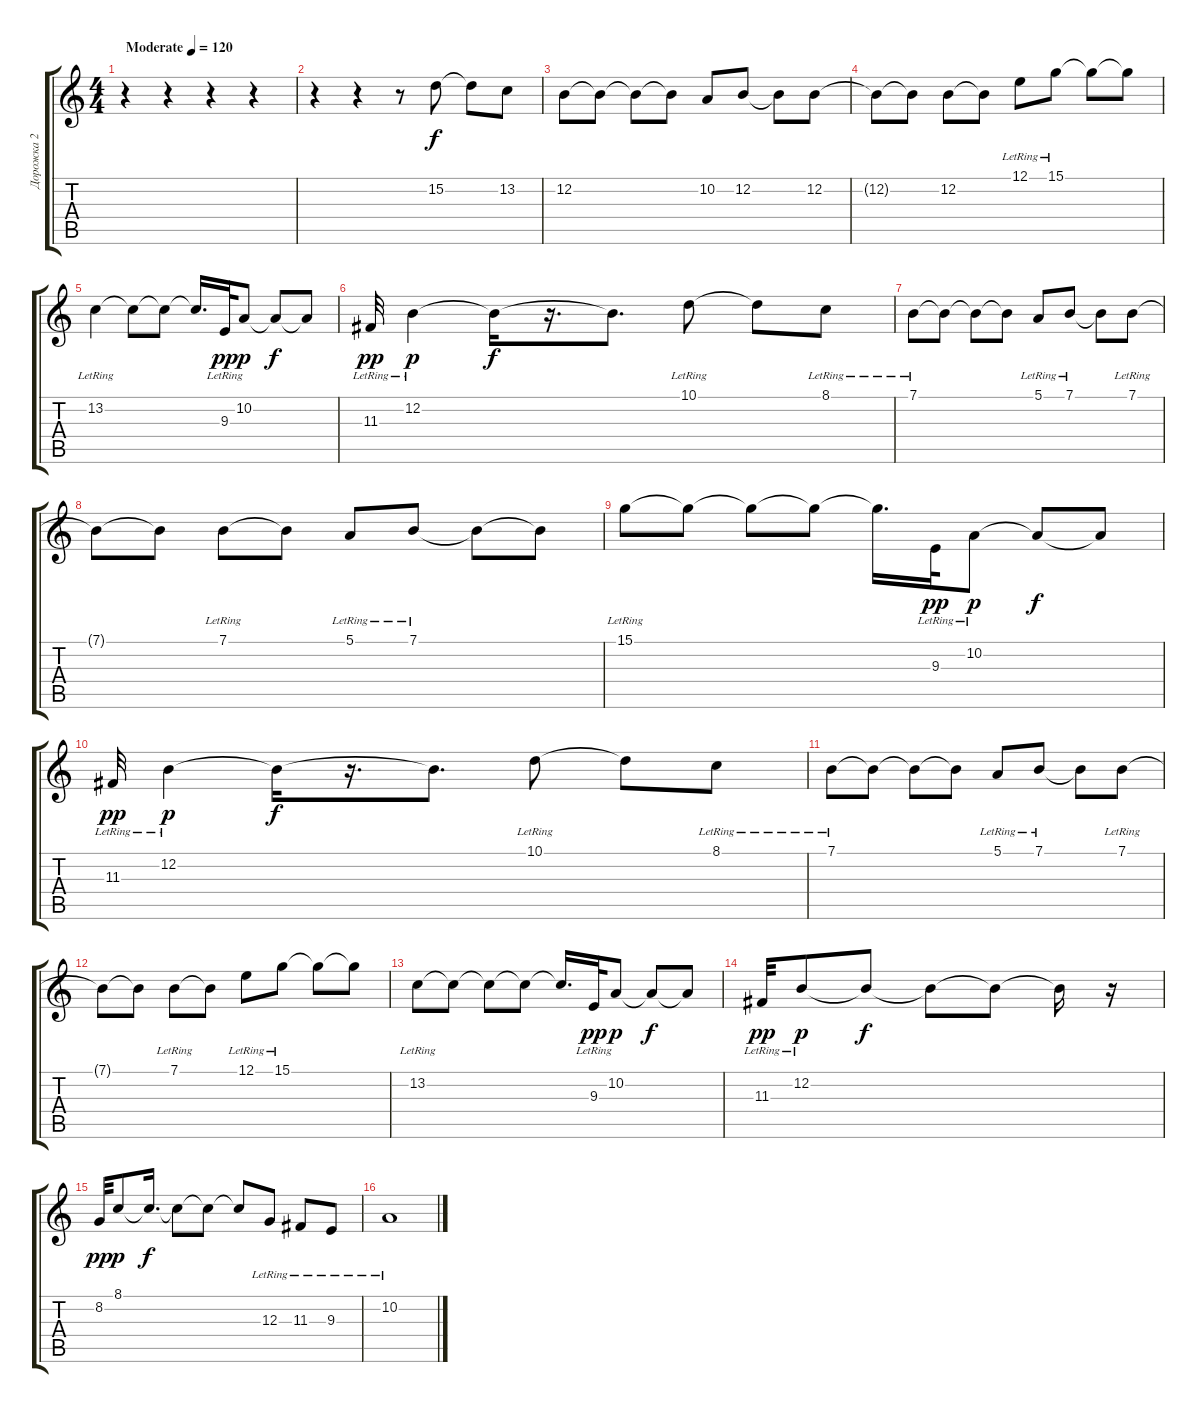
\track ("Дорожка 2" "Дорожка 2") {instrument brightacousticpiano}
\staff {score tabs}
\tuning (E4 B3 G3 D3 A2 E2) {hide}
\ts (4 4)
\tempo (120 "Moderate")
\clef g2
\ks c
r.4{dy f instrument brightacousticpiano} r.4 r.4 r.4 |
r.4 r.4 r.8 15.2.8 15.2{t}.8 13.2.8 |
12.2.8 12.2{t}.8 12.2{t}.8 12.2{t}.8 10.2.8 12.2.8 12.2{t}.8 12.2.8 |
12.2{t}.8 12.2{t}.8 12.2.8 12.2{t}.8 12.1{lr}.8 15.1{lr}.8 15.1{t}.8 15.1{t}.8 |
13.2{lr}.4 13.2{t}.8 13.2{t}.8 13.2{t}.16{d} 9.3{lr}.32{dy pp} 10.2{lr}.8{dy p} 10.2{t}.8{dy f} 10.2{t}.8 |
11.3{lr}.32{dy pp} 12.2{lr}.4{dy p} 12.2{t}.16{dy f} r.16{d} 12.2{t}.8{d} 10.1{lr}.8 10.1{t}.8 8.1{lr}.8 |
7.1{lr}.8 7.1{t}.8 7.1{t}.8 7.1{t}.8 5.1{lr}.8 7.1{lr}.8 7.1{t}.8 7.1{lr}.8 |
7.1{t}.8 7.1{t}.8 7.1{lr}.8 7.1{t}.8 5.1{lr}.8 7.1{lr}.8 7.1{t}.8 7.1{t}.8 |
15.1{lr}.8 15.1{t}.8 15.1{t}.8 15.1{t}.8 15.1{t}.16{d} 9.3{lr}.32{dy pp} 10.2{lr}.8{dy p} 10.2{t}.8{dy f} 10.2{t}.8 |
11.3{lr}.32{dy pp} 12.2{lr}.4{dy p} 12.2{t}.16{dy f} r.16{d} 12.2{t}.8{d} 10.1{lr}.8 10.1{t}.8 8.1{lr}.8 |
7.1{lr}.8 7.1{t}.8 7.1{t}.8 7.1{t}.8 5.1{lr}.8 7.1{lr}.8 7.1{t}.8 7.1{lr}.8 |
7.1{t}.8 7.1{t}.8 7.1{lr}.8 7.1{t}.8 12.1{lr}.8 15.1{lr}.8 15.1{t}.8 15.1{t}.8 |
13.2{lr}.8 13.2{t}.8 13.2{t}.8 13.2{t}.8 13.2{t}.16{d} 9.3{lr}.32{dy pp} 10.2{lr}.8{dy p} 10.2{t}.8{dy f} 10.2{t}.8 |
11.3{lr}.32{dy pp} 12.2{lr}.8{dy p} 12.2{t}.8{dy f} 12.2{t}.8 12.2{t}.8 12.2{t}.16 r.16 |
8.2.32{dy pp} 8.1.8{dy p} 8.1{t}.16{d dy f} 8.1{t}.8 8.1{t}.8 8.1{t}.8 12.3{lr}.8 11.3{lr}.8 9.3{lr}.8 |
10.2{lr}.1
